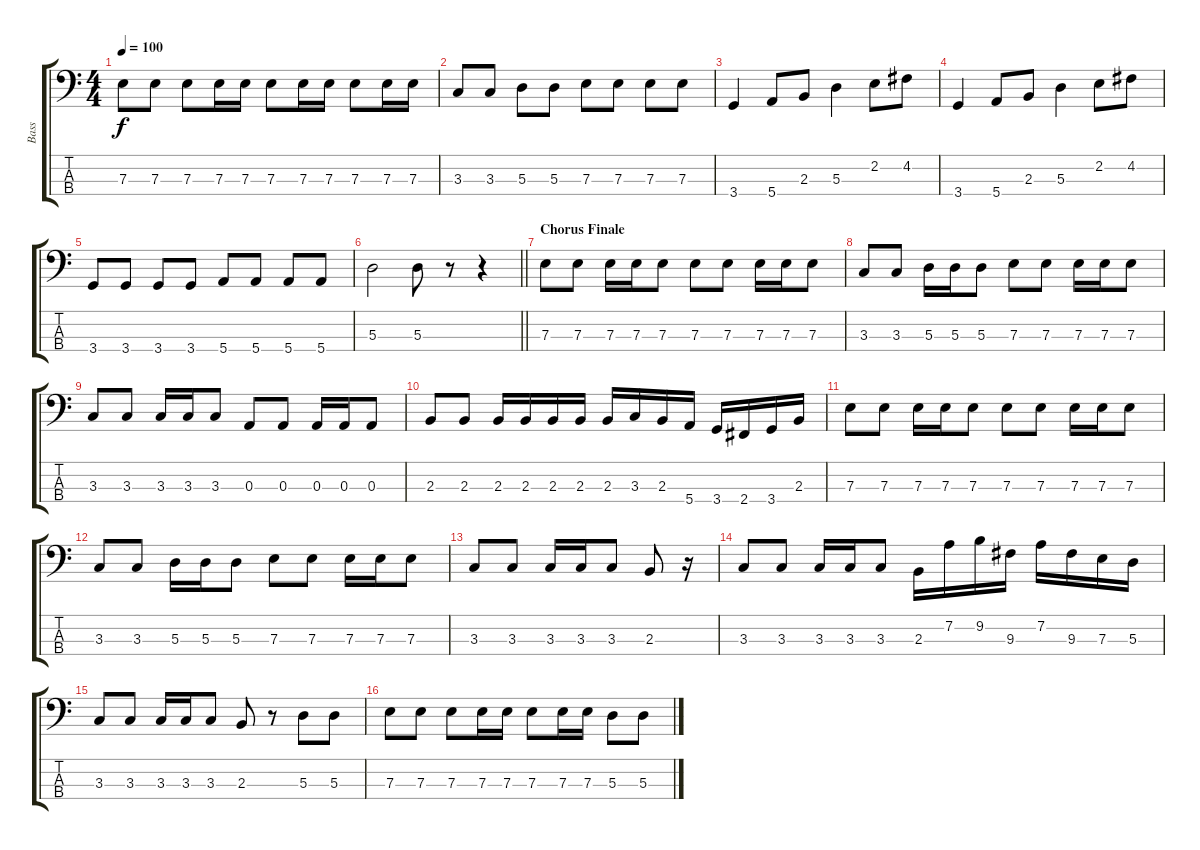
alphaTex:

\track ("Bass" "Bass") {instrument electricbassfinger}
\staff {score tabs}
\tuning (G2 D2 A1 E1) {hide}
\ts (4 4)
\tempo 100
\clef f4
\ks c
7.3.8{dy f} 7.3.8 7.3.8 7.3.16 7.3.16 7.3.8 7.3.16 7.3.16 7.3.8 7.3.16 7.3.16 |
3.3.8 3.3.8 5.3.8 5.3.8 7.3.8 7.3.8 7.3.8 7.3.8 |
3.4.4 5.4.8 2.3.8 5.3.4 2.2.8 4.2.8 |
3.4.4 5.4.8 2.3.8 5.3.4 2.2.8 4.2.8 |
3.4.8 3.4.8 3.4.8 3.4.8 5.4.8 5.4.8 5.4.8 5.4.8 |
\barLineRight lightlight
5.3.2{instrument slapbass1} 5.3.8 r.8 r.4 |
\section ("" "Chorus Finale")
7.3.8{instrument electricbassfinger} 7.3.8 7.3.16 7.3.16 7.3.8 7.3.8 7.3.8 7.3.16 7.3.16 7.3.8 |
3.3.8 3.3.8 5.3.16 5.3.16 5.3.8 7.3.8 7.3.8 7.3.16 7.3.16 7.3.8 |
3.3.8 3.3.8 3.3.16 3.3.16 3.3.8 0.3.8 0.3.8 0.3.16 0.3.16 0.3.8 |
2.3.8 2.3.8 2.3.16 2.3.16 2.3.16 2.3.16 2.3.16 3.3.16 2.3.16 5.4.16 3.4.16 2.4.16 3.4.16 2.3.16 |
7.3.8 7.3.8 7.3.16 7.3.16 7.3.8 7.3.8 7.3.8 7.3.16 7.3.16 7.3.8 |
3.3.8 3.3.8 5.3.16 5.3.16 5.3.8 7.3.8 7.3.8 7.3.16 7.3.16 7.3.8 |
3.3.8 3.3.8 3.3.16 3.3.16 3.3.8 2.3.8 r.16 |
3.3.8{instrument electricbassfinger} 3.3.8 3.3.16 3.3.16 3.3.8 2.3.16 7.2.16 9.2.16 9.3.16 7.2.16 9.3.16 7.3.16 5.3.16 |
3.3.8 3.3.8 3.3.16 3.3.16 3.3.8 2.3.8 r.8 5.3.8 5.3.8 |
7.3.8 7.3.8 7.3.8 7.3.16 7.3.16 7.3.8 7.3.16 7.3.16 5.3.8 5.3.8
